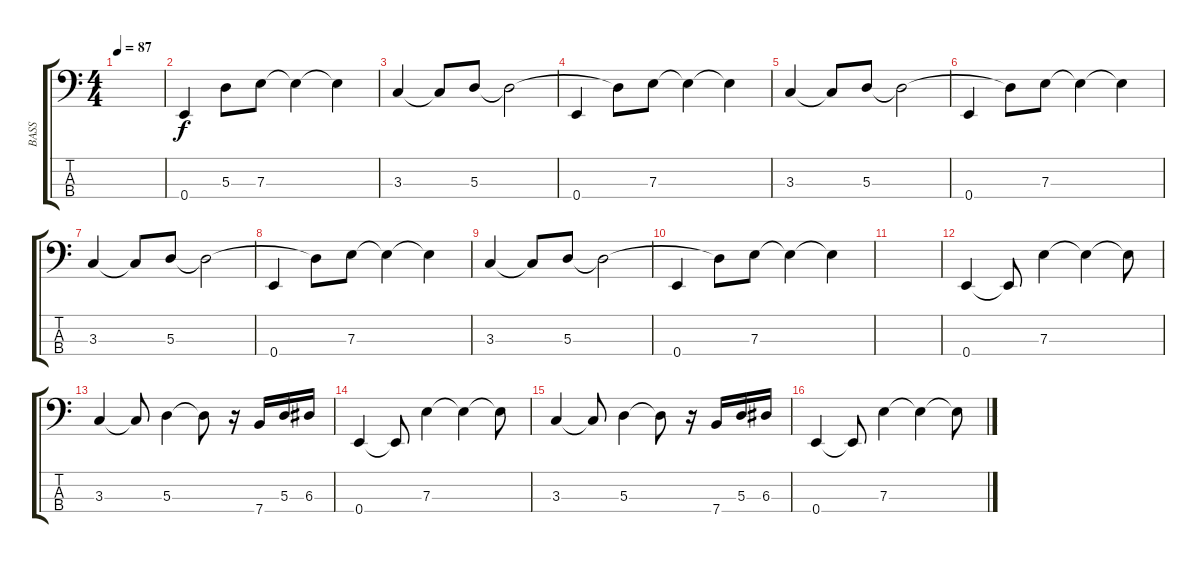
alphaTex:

\track ("BASS" "BASS") {instrument electricbassfinger}
\staff {score tabs}
\tuning (G2 D2 A1 E1) {hide}
\ts (4 4)
\tempo 87
\clef f4
\ks c
|
0.4.4 5.3{t}.8 7.3.8 7.3{t}.4 7.3{t}.4 |
3.3.4 3.3{t}.8 5.3.8 5.3{t}.2 |
0.4.4 5.3{t}.8 7.3.8 7.3{t}.4 7.3{t}.4 |
3.3.4 3.3{t}.8 5.3.8 5.3{t}.2 |
0.4.4 5.3{t}.8 7.3.8 7.3{t}.4 7.3{t}.4 |
3.3.4 3.3{t}.8 5.3.8 5.3{t}.2 |
0.4.4 5.3{t}.8 7.3.8 7.3{t}.4 7.3{t}.4 |
3.3.4 3.3{t}.8 5.3.8 5.3{t}.2 |
0.4.4 5.3{t}.8 7.3.8 7.3{t}.4 7.3{t}.4 |
|
0.4.4 0.4{t}.8 7.3.4 7.3{t}.4 7.3{t}.8 |
3.3.4 3.3{t}.8 5.3.4 5.3{t}.8 r.16 7.4.16 5.3.16 6.3.16 |
0.4.4 0.4{t}.8 7.3.4 7.3{t}.4 7.3{t}.8 |
3.3.4 3.3{t}.8 5.3.4 5.3{t}.8 r.16 7.4.16 5.3.16 6.3.16 |
0.4.4 0.4{t}.8 7.3.4 7.3{t}.4 7.3{t}.8
